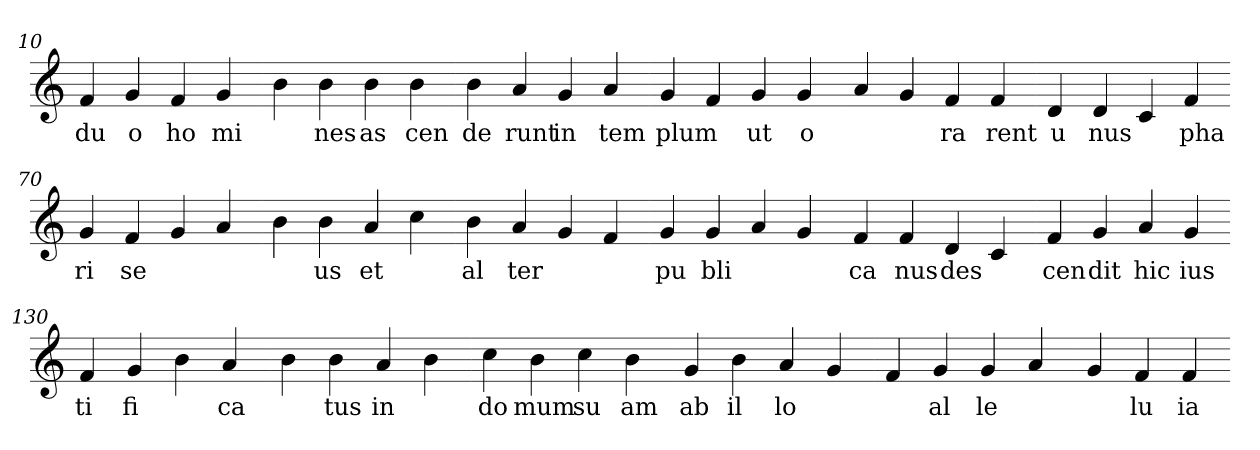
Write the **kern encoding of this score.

**kern	**text
*part1	*part1
*staff1	*staff1
*clefG2	*
=10.	=10.
4f	du
4g	o
4f	ho
4g	mi
=20.-	=20.-
4b	.
4b	nes
4b	as
4b	cen
=30.-	=30.-
4b	de
4a	runt
4g	in
4a	tem
=40.-	=40.-
4g	plum
4f	.
4g	ut
4g	o
=50.-	=50.-
4a	.
4g	.
4f	ra
4f	rent
=60.-	=60.-
4d	u
4d	nus
4c	.
4f	pha
=70.-	=70.-
4g	ri
4f	se
4g	.
4a	.
=80.-	=80.-
4b	.
4b	us
4a	et
4cc	.
=90.-	=90.-
4b	al
4a	ter
4g	.
4f	.
=100.-	=100.-
4g	pu
4g	bli
4a	.
4g	.
=110.-	=110.-
4f	ca
4f	nus
4d	des
4c	.
=120.-	=120.-
4f	cen
4g	dit
4a	hic
4g	ius
=130.-	=130.-
4f	ti
4g	fi
4b	.
4a	ca
=140.-	=140.-
4b	.
4b	tus
4a	in
4b	.
=150.-	=150.-
4cc	do
4b	mum
4cc	su
4b	am
=160.-	=160.-
4g	ab
4b	il
4a	lo
4g	.
=170.-	=170.-
4f	.
4g	al
4g	le
4a	.
=180.-	=180.-
4g	.
4f	lu
4f	ia
=-	=-
*-	*-
